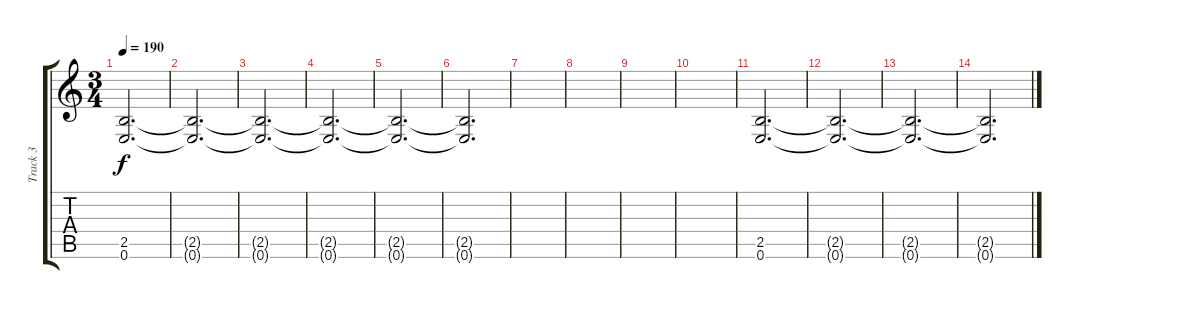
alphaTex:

\track ("Track 3" "Track 3") {instrument distortionguitar}
\staff {score tabs}
\tuning (E4 B3 G3 D3 A2 E2) {hide}
\ts (3 4)
\tempo 190
\clef g2
\ks c
(2.5{t} 0.6{t}).2{d dy f} |
(2.5{t} 0.6{t}).2{d volume 0} |
(2.5{t} 0.6{t}).2{d} |
(2.5{t} 0.6{t}).2{d} |
(2.5{t} 0.6{t}).2{d} |
(2.5{t} 0.6{t}).2{d} |
|
|
|
|
(2.5 0.6).2{d} |
(2.5{t} 0.6{t}).2{d} |
(2.5{t} 0.6{t}).2{d volume 0} |
(2.5{t} 0.6{t}).2{d}
